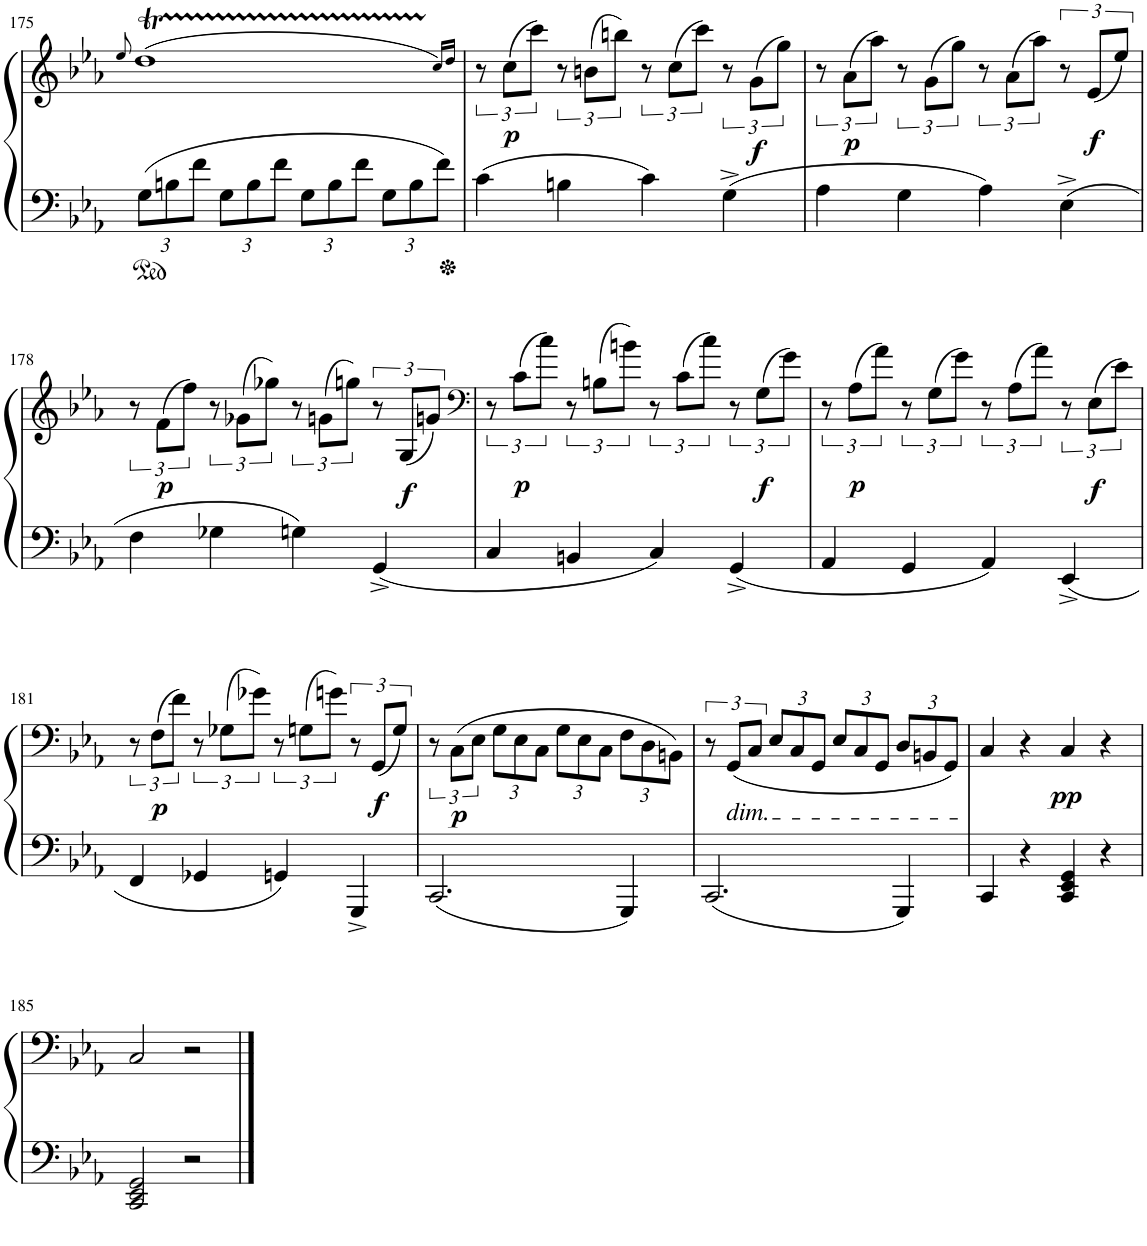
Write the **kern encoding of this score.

**kern	**kern	**dynam
*part1	*part1	*part1
*staff2	*staff1	*staff1/2
*I"Grand Piano	*	*
*I'Pno.	*	*
!!LO:PB:g=z
*clefF4	*clefG2	*
*k[b-e-a-]	*k[b-e-a-]	*
*M2/2	*M2/2	*
*met(c|)	*met(c|)	*
=175	=175	=175
.	8qee-/	.
*Xbrackettup	*	*
12G\L	(1ddt	.
12Bn\	.	.
12f\J	.	.
12G\L	.	.
12B\	.	.
12f\J	.	.
12G\L	.	.
12B\	.	.
12f\J	.	.
12G\L	.	.
12B\	.	.
12f\J	.	.
.	16qcc/LL)	.
.	16qdd/JJ	.
=176	=176	=176
4c\	12r	.
!	!	!LO:DY:b
.	(12cc\L	p
.	12ccc\J)	.
4Bn\	12r	.
.	(12bn\L	.
.	12bbn\J)	.
4c\	12r	.
.	(12cc\L	.
.	12ccc\J)	.
4G^\	12r	.
!	!	!LO:DY:b
.	(12g\L	f
.	12gg\J)	.
=177	=177	=177
4A-\	12r	.
!	!	!LO:DY:b
.	(12a-\L	p
.	12aa-\J)	.
4G\	12r	.
.	(12g\L	.
.	12gg\J)	.
4A-\	12r	.
.	(12a-\L	.
.	12aa-\J)	.
4E-^\	12r	.
!	!	!LO:DY:b
.	(12e-/L	f
.	12ee-/J)	.
!!LO:LB:g=z
=178	=178	=178
4F\	12r	.
!	!	!LO:DY:b
.	(12f\L	p
.	12ff\J)	.
4G-X\	12r	.
.	(12g-X\L	.
.	12gg-X\J)	.
4Gn\	12r	.
.	(12gn\L	.
.	12ggn\J)	.
4GG^/	12r	.
!	!	!LO:DY:b
.	(12G/L	f
.	12gn/J)	.
=179	=179	=179
*	*clefF4	*
4C/	12r	.
!	!	!LO:DY:b
.	(12c\L	p
.	12cc\J)	.
4BBn/	12r	.
.	(12Bn\L	.
.	12bn\J)	.
4C/	12r	.
.	(12c\L	.
.	12cc\J)	.
4GG^/	12r	.
!	!	!LO:DY:b
.	(12G\L	f
.	12g\J)	.
=180	=180	=180
4AA-/	12r	.
!	!	!LO:DY:b
.	(12A-\L	p
.	12a-\J)	.
4GG/	12r	.
.	(12G\L	.
.	12g\J)	.
4AA-/	12r	.
.	(12A-\L	.
.	12a-\J)	.
4EE-^/	12r	.
!	!	!LO:DY:b
.	(12E-\L	f
.	12e-\J)	.
!!LO:LB:g=z
=181	=181	=181
4FF/	12r	.
!	!	!LO:DY:b
.	(12F\L	p
.	12f\J)	.
4GG-X/	12r	.
.	(12G-X\L	.
.	12g-X\J)	.
4GGn/	12r	.
.	(12Gn\L	.
.	12gn\J)	.
4GGG^/	12r	.
!	!	!LO:DY:b
.	(12GG/L	f
.	12G/J)	.
=182	=182	=182
2.CC/	12r	.
!	!	!LO:DY:b
.	(12C\L	p
.	12E-\J	.
*	*Xbrackettup	*
.	12G\L	.
.	12E-\	.
.	12C\J	.
.	12G\L	.
.	12E-\	.
.	12C\J	.
4GGG/	12F\L	.
.	12D\	.
.	12BBn\J)	.
=183	=183	=183
*	*brackettup	*
2.CC/	12r	.
!	!LO:TX:b:i:t=dim.	!
.	(12GG/L	.
.	12C/J	.
*	*Xbrackettup	*
.	12E-/L	.
.	12C/	.
.	12GG/J	.
.	12E-/L	.
.	12C/	.
.	12GG/J	.
4GGG/	12D/L	.
.	12BBn/	.
.	12GG/J)	.
=184	=184	=184
4CC/	4C/	.
4r	4r	.
!	!	!LO:DY:b
4CC/ 4EE-/ 4GG/	4C/	pp
4r	4r	.
!!LO:LB:g=z
=185	=185	=185
2CC/ 2EE-/ 2GG/	2C/	.
2r	2r	.
==	==	==
*-	*-	*-
